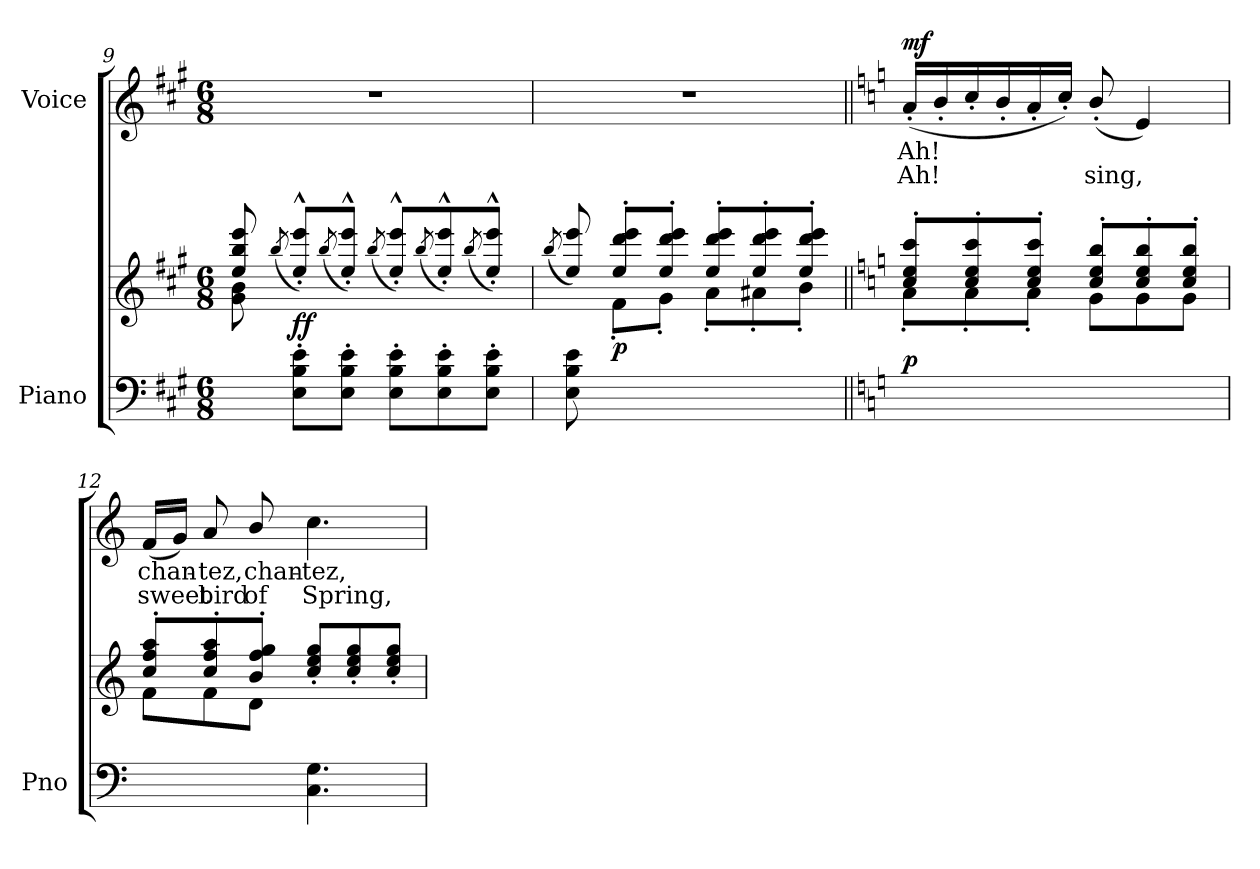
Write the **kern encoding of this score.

**kern	**kern	**dynam	**kern	**text	**text	**dynam
*part2	*part2	*part2	*part1	*part1	*part1	*part1
*staff3	*staff2	*staff2/3	*staff1	*staff1	*staff1	*staff1
*I"Piano	*	*	*I"Voice	*	*	*
*I'Pno	*	*	*	*	*	*
*clefF4	*clefG2	*	*clefG2	*	*	*
*k[f#c#g#]	*k[f#c#g#]	*	*k[f#c#g#]	*	*	*
*M6/8	*M6/8	*	*M6/8	*	*	*
=9	=9	=9	=9	=9	=9	=9
*	*^	*	*	*	*	*
8ryy	8ee/ 8bb/ 8eee/	8g#\ 8b\	.	2.r	.	.	.
.	(>8qbb/	.	.	.	.	.	.
!	!	!	!LO:DY:b	!	!	!	!
8E\' 8B\' 8e\'L	8ee/'^^ 8eee/'^^L)	2ryy	ff	.	.	.	.
.	(>8qbb/	.	.	.	.	.	.
8E\' 8B\' 8e\'J	8ee/'^^ 8eee/'^^J)	.	.	.	.	.	.
.	(>8qbb/	.	.	.	.	.	.
8E\' 8B\' 8e\'L	8ee/'^^ 8eee/'^^L)	.	.	.	.	.	.
.	(>8qbb/	.	.	.	.	.	.
8E\' 8B\' 8e\'	8ee/'^^ 8eee/'^^)	.	.	.	.	.	.
.	(>8qbb/	.	.	.	.	.	.
8E\' 8B\' 8e\'J	8ee/'^^ 8eee/'^^J)	8ryy	.	.	.	.	.
=10	=10	=10	=10	=10	=10	=10	=10
.	(>8qbb/	.	.	.	.	.	.
8E\ 8B\ 8e\	8ee/ 8eee/)	8ryy	.	2.r	.	.	.
!	!	!	!LO:DY:b	!	!	!	!
2ryy	8ee/'> 8ddd/'> 8eee/'>L	8f#'<\L	p	.	.	.	.
.	8ee/'> 8ddd/'> 8eee/'>J	8g#'<\J	.	.	.	.	.
.	8ee/'> 8ddd/'> 8eee/'>L	8a'<\L	.	.	.	.	.
.	8ee/'> 8ddd/'> 8eee/'>	8a#X'<\	.	.	.	.	.
8ryy	8ee/'> 8ddd/'> 8eee/'>J	8b'<\J	.	.	.	.	.
=11||	=11||	=11||	=11||	=11||	=11||	=11||	=11||
*k[]	*k[]	*	*	*k[]	*	*	*
!	!	!	!LO:DY:a=2	!	!	!	!LO:DY:a
2.ryy	8cc/' 8ee/' 8ccc/'L	8a'\L	p	(16a'/LL	Ah!	Ah!	mf
.	.	.	.	16b'/	.	.	.
.	8cc/'> 8ee/'> 8ccc/'>	8a'<\	.	16cc'/	.	.	.
.	.	.	.	16b'/	.	.	.
.	8cc/'> 8ee/'> 8ccc/'>J	8a'<\J	.	16a'/	.	.	.
.	.	.	.	16cc'/JJ)	.	.	.
.	8cc/'> 8ee/'> 8bb/'>L	8g\L	.	(8b'/	.	sing,	.
.	8cc/'> 8ee/'> 8bb/'>	8g\	.	4e/)	.	.	.
.	8cc/'> 8ee/'> 8bb/'>J	8g\J	.	.	.	.	.
=12	=12	=12	=12	=12	=12	=12	=12
4.ryy	8cc/' 8ff/' 8aa/'L	8f\L	.	(16f/LL	chan-	sweet	.
.	.	.	.	16g/JJ)	.	.	.
.	8cc/'> 8ff/'> 8aa/'>	8f\	.	8a/	-tez,	bird	.
.	8b/'> 8ff/'> 8gg/'>J	8d\J	.	8b/	chan-	of	.
4.C\ 4.G\	8cc/'> 8ee/'> 8gg/'>L	4.ryy	.	4.cc\	-tez,	Spring,	.
.	8cc/'> 8ee/'> 8gg/'>	.	.	.	.	.	.
.	8cc/'> 8ee/'> 8gg/'>J	.	.	.	.	.	.
*	*v	*v	*	*	*	*	*
=	=	=	=	=	=	=
*-	*-	*-	*-	*-	*-	*-
